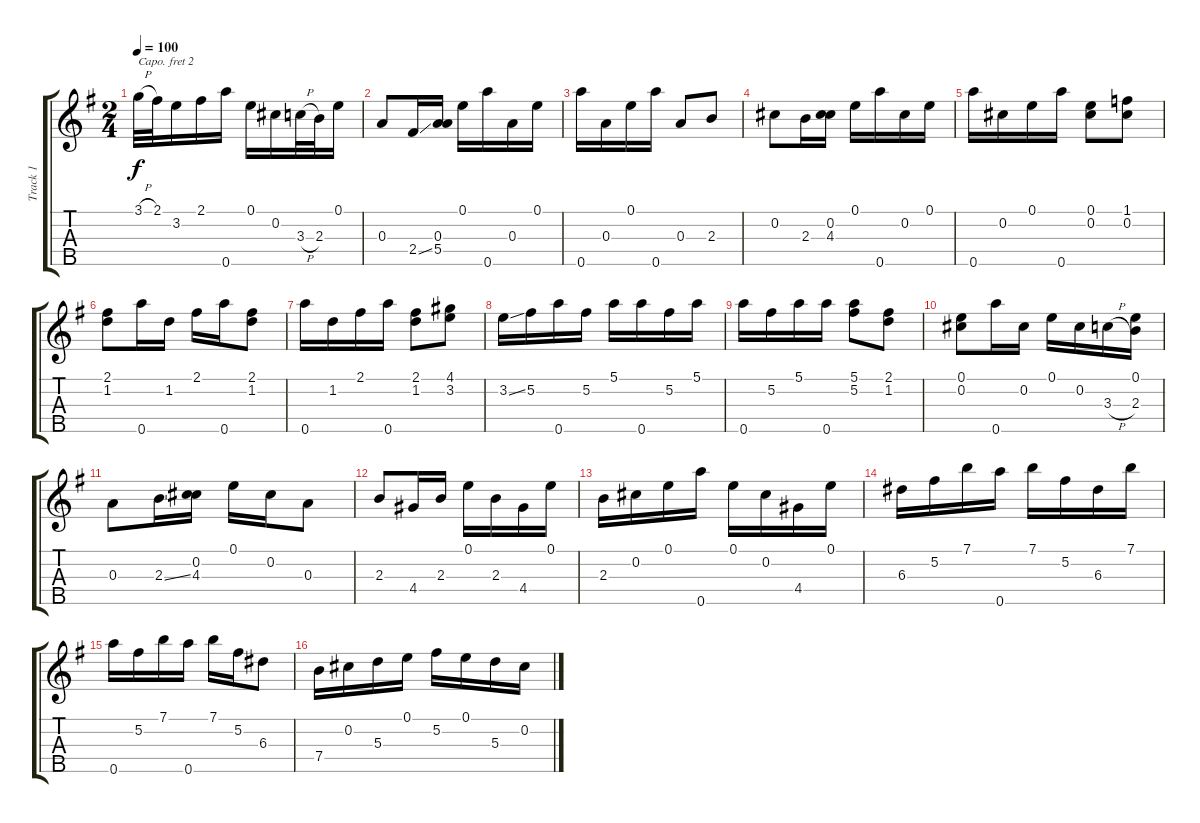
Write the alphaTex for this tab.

\track ("Track 1" "Track 1") {instrument banjo}
\staff {score tabs}
\capo 2
\tuning (D4 B3 G3 D3 G4) {hide}
\displaytranspose 12
\ts (2 4)
\tempo 100
\clef g2
\ks g
3.1{h}.32{dy f} 2.1.32 3.2.16 2.1.16 0.5.16 0.1.16 0.2.16 3.3{h}.32 2.3.32 0.1.16 |
0.3.8 2.4{ss}.16 (0.3 5.4).16 0.1.16 0.5.16 0.3.16 0.1.16 |
0.5.16 0.3.16 0.1.16 0.5.16 0.3.8 2.3.8 |
0.2.8 2.3.16 (0.2 4.3).16 0.1.16 0.5.16 0.2.16 0.1.16 |
0.5.16 0.2.16 0.1.16 0.5.16 (0.1 0.2).8 (1.1 0.2).8 |
(2.1 1.2).8 0.5.16 1.2.16 2.1.16 0.5.16 (2.1 1.2).8 |
0.5.16 1.2.16 2.1.16 0.5.16 (2.1 1.2).8 (4.1 3.2).8 |
3.2{ss}.16 5.2.16 0.5.16 5.2.16 5.1.16 0.5.16 5.2.16 5.1.16 |
0.5.16 5.2.16 5.1.16 0.5.16 (5.1 5.2).8 (2.1 1.2).8 |
(0.1 0.2).8 0.5.16 0.2.16 0.1.16 0.2.16 3.3{h}.16 (0.1 2.3).16 |
0.3.8 2.3{ss}.16 (0.2 4.3).16 0.1.16 0.2.16 0.3.8 |
2.3.8 4.4.16 2.3.16 0.1.16 2.3.16 4.4.16 0.1.16 |
2.3.16 0.2.16 0.1.16 0.5.16 0.1.16 0.2.16 4.4.16 0.1.16 |
6.3.16 5.2.16 7.1.16 0.5.16 7.1.16 5.2.16 6.3.16 7.1.16 |
0.5.16 5.2.16 7.1.16 0.5.16 7.1.16 5.2.16 6.3.8 |
7.4.16 0.2.16 5.3.16 0.1.16 5.2.16 0.1.16 5.3.16 0.2.16
